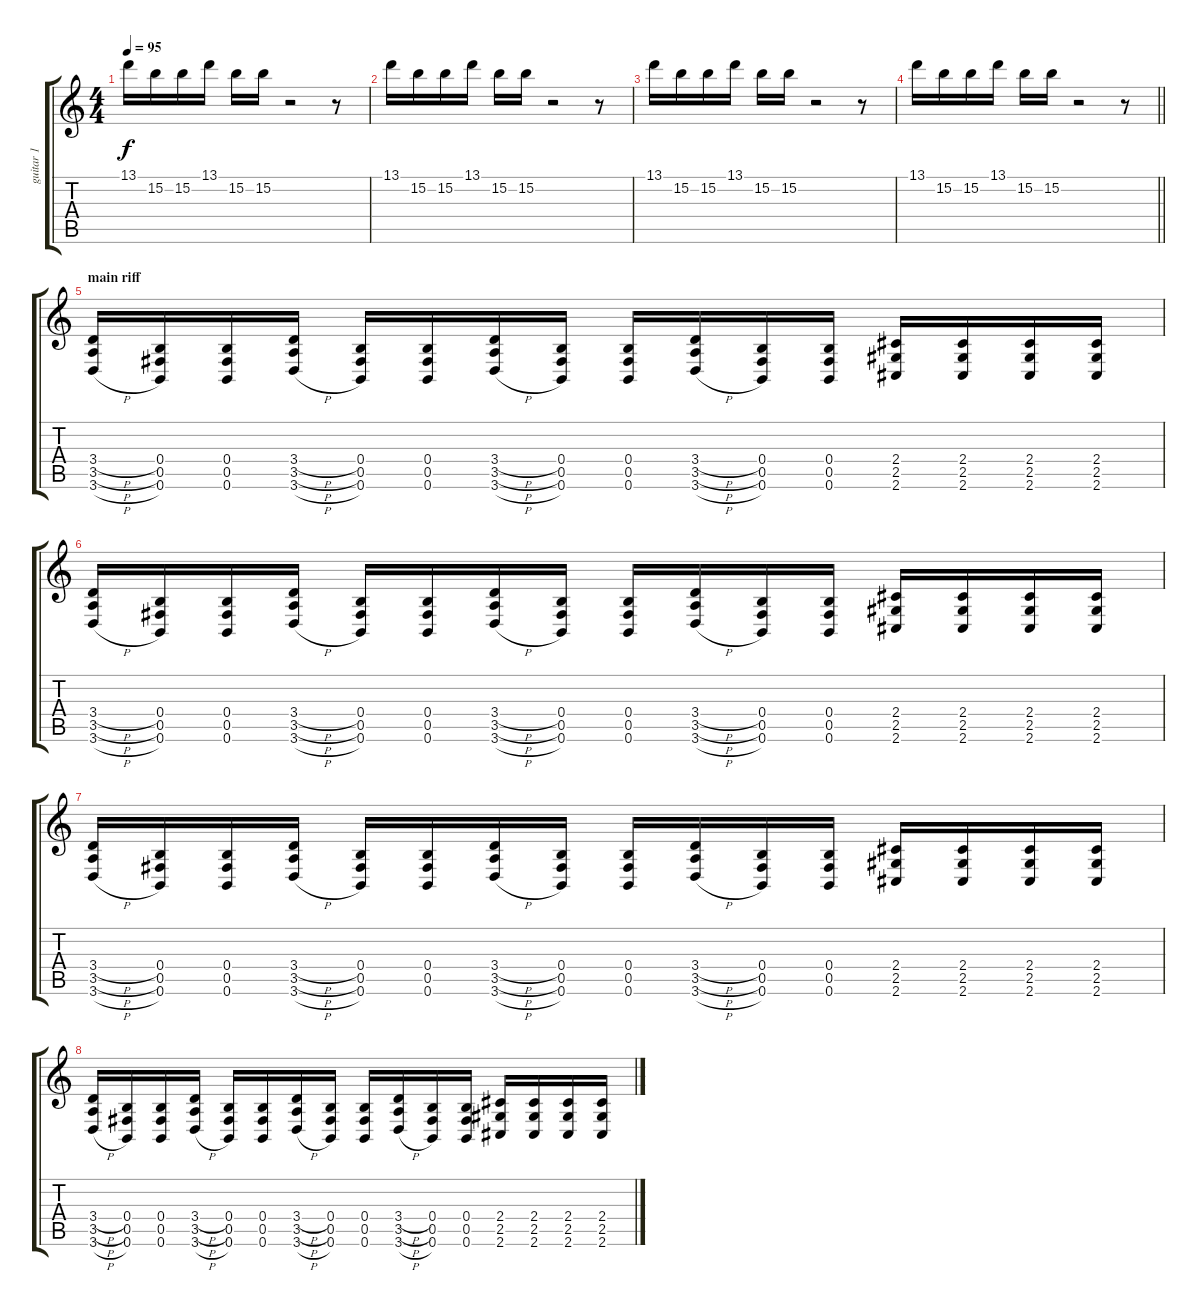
\track ("guitar 1" "guitar 1") {instrument distortionguitar}
\staff {score tabs}
\tuning (Db4 Ab3 E3 B2 Gb2 B1) {hide}
\ts (4 4)
\section ("" "")
\tempo 95
\clef g2
\ks c
13.1.16{dy f} 15.2.16 15.2.16 13.1.16 15.2.16 15.2.16 r.2 r.8 |
13.1.16 15.2.16 15.2.16 13.1.16 15.2.16 15.2.16 r.2 r.8 |
13.1.16 15.2.16 15.2.16 13.1.16 15.2.16 15.2.16 r.2 r.8 |
\barLineRight lightlight
13.1.16 15.2.16 15.2.16 13.1.16 15.2.16 15.2.16 r.2 r.8 |
\section ("" "main riff")
(3.4{h} 3.5{h} 3.6{h}).16 (0.4 0.5 0.6).16 (0.4 0.5 0.6).16 (3.4{h} 3.5{h} 3.6{h}).16 (0.4 0.5 0.6).16 (0.4 0.5 0.6).16 (3.4{h} 3.5{h} 3.6{h}).16 (0.4 0.5 0.6).16 (0.4 0.5 0.6).16 (3.4{h} 3.5{h} 3.6{h}).16 (0.4 0.5 0.6).16 (0.4 0.5 0.6).16 (2.4 2.5 2.6).16 (2.4 2.5 2.6).16 (2.4 2.5 2.6).16 (2.4 2.5 2.6).16 |
(3.4{h} 3.5{h} 3.6{h}).16 (0.4 0.5 0.6).16 (0.4 0.5 0.6).16 (3.4{h} 3.5{h} 3.6{h}).16 (0.4 0.5 0.6).16 (0.4 0.5 0.6).16 (3.4{h} 3.5{h} 3.6{h}).16 (0.4 0.5 0.6).16 (0.4 0.5 0.6).16 (3.4{h} 3.5{h} 3.6{h}).16 (0.4 0.5 0.6).16 (0.4 0.5 0.6).16 (2.4 2.5 2.6).16 (2.4 2.5 2.6).16 (2.4 2.5 2.6).16 (2.4 2.5 2.6).16 |
(3.4{h} 3.5{h} 3.6{h}).16 (0.4 0.5 0.6).16 (0.4 0.5 0.6).16 (3.4{h} 3.5{h} 3.6{h}).16 (0.4 0.5 0.6).16 (0.4 0.5 0.6).16 (3.4{h} 3.5{h} 3.6{h}).16 (0.4 0.5 0.6).16 (0.4 0.5 0.6).16 (3.4{h} 3.5{h} 3.6{h}).16 (0.4 0.5 0.6).16 (0.4 0.5 0.6).16 (2.4 2.5 2.6).16 (2.4 2.5 2.6).16 (2.4 2.5 2.6).16 (2.4 2.5 2.6).16 |
(3.4{h} 3.5{h} 3.6{h}).16 (0.4 0.5 0.6).16 (0.4 0.5 0.6).16 (3.4{h} 3.5{h} 3.6{h}).16 (0.4 0.5 0.6).16 (0.4 0.5 0.6).16 (3.4{h} 3.5{h} 3.6{h}).16 (0.4 0.5 0.6).16 (0.4 0.5 0.6).16 (3.4{h} 3.5{h} 3.6{h}).16 (0.4 0.5 0.6).16 (0.4 0.5 0.6).16 (2.4 2.5 2.6).16 (2.4 2.5 2.6).16 (2.4 2.5 2.6).16 (2.4 2.5 2.6).16
